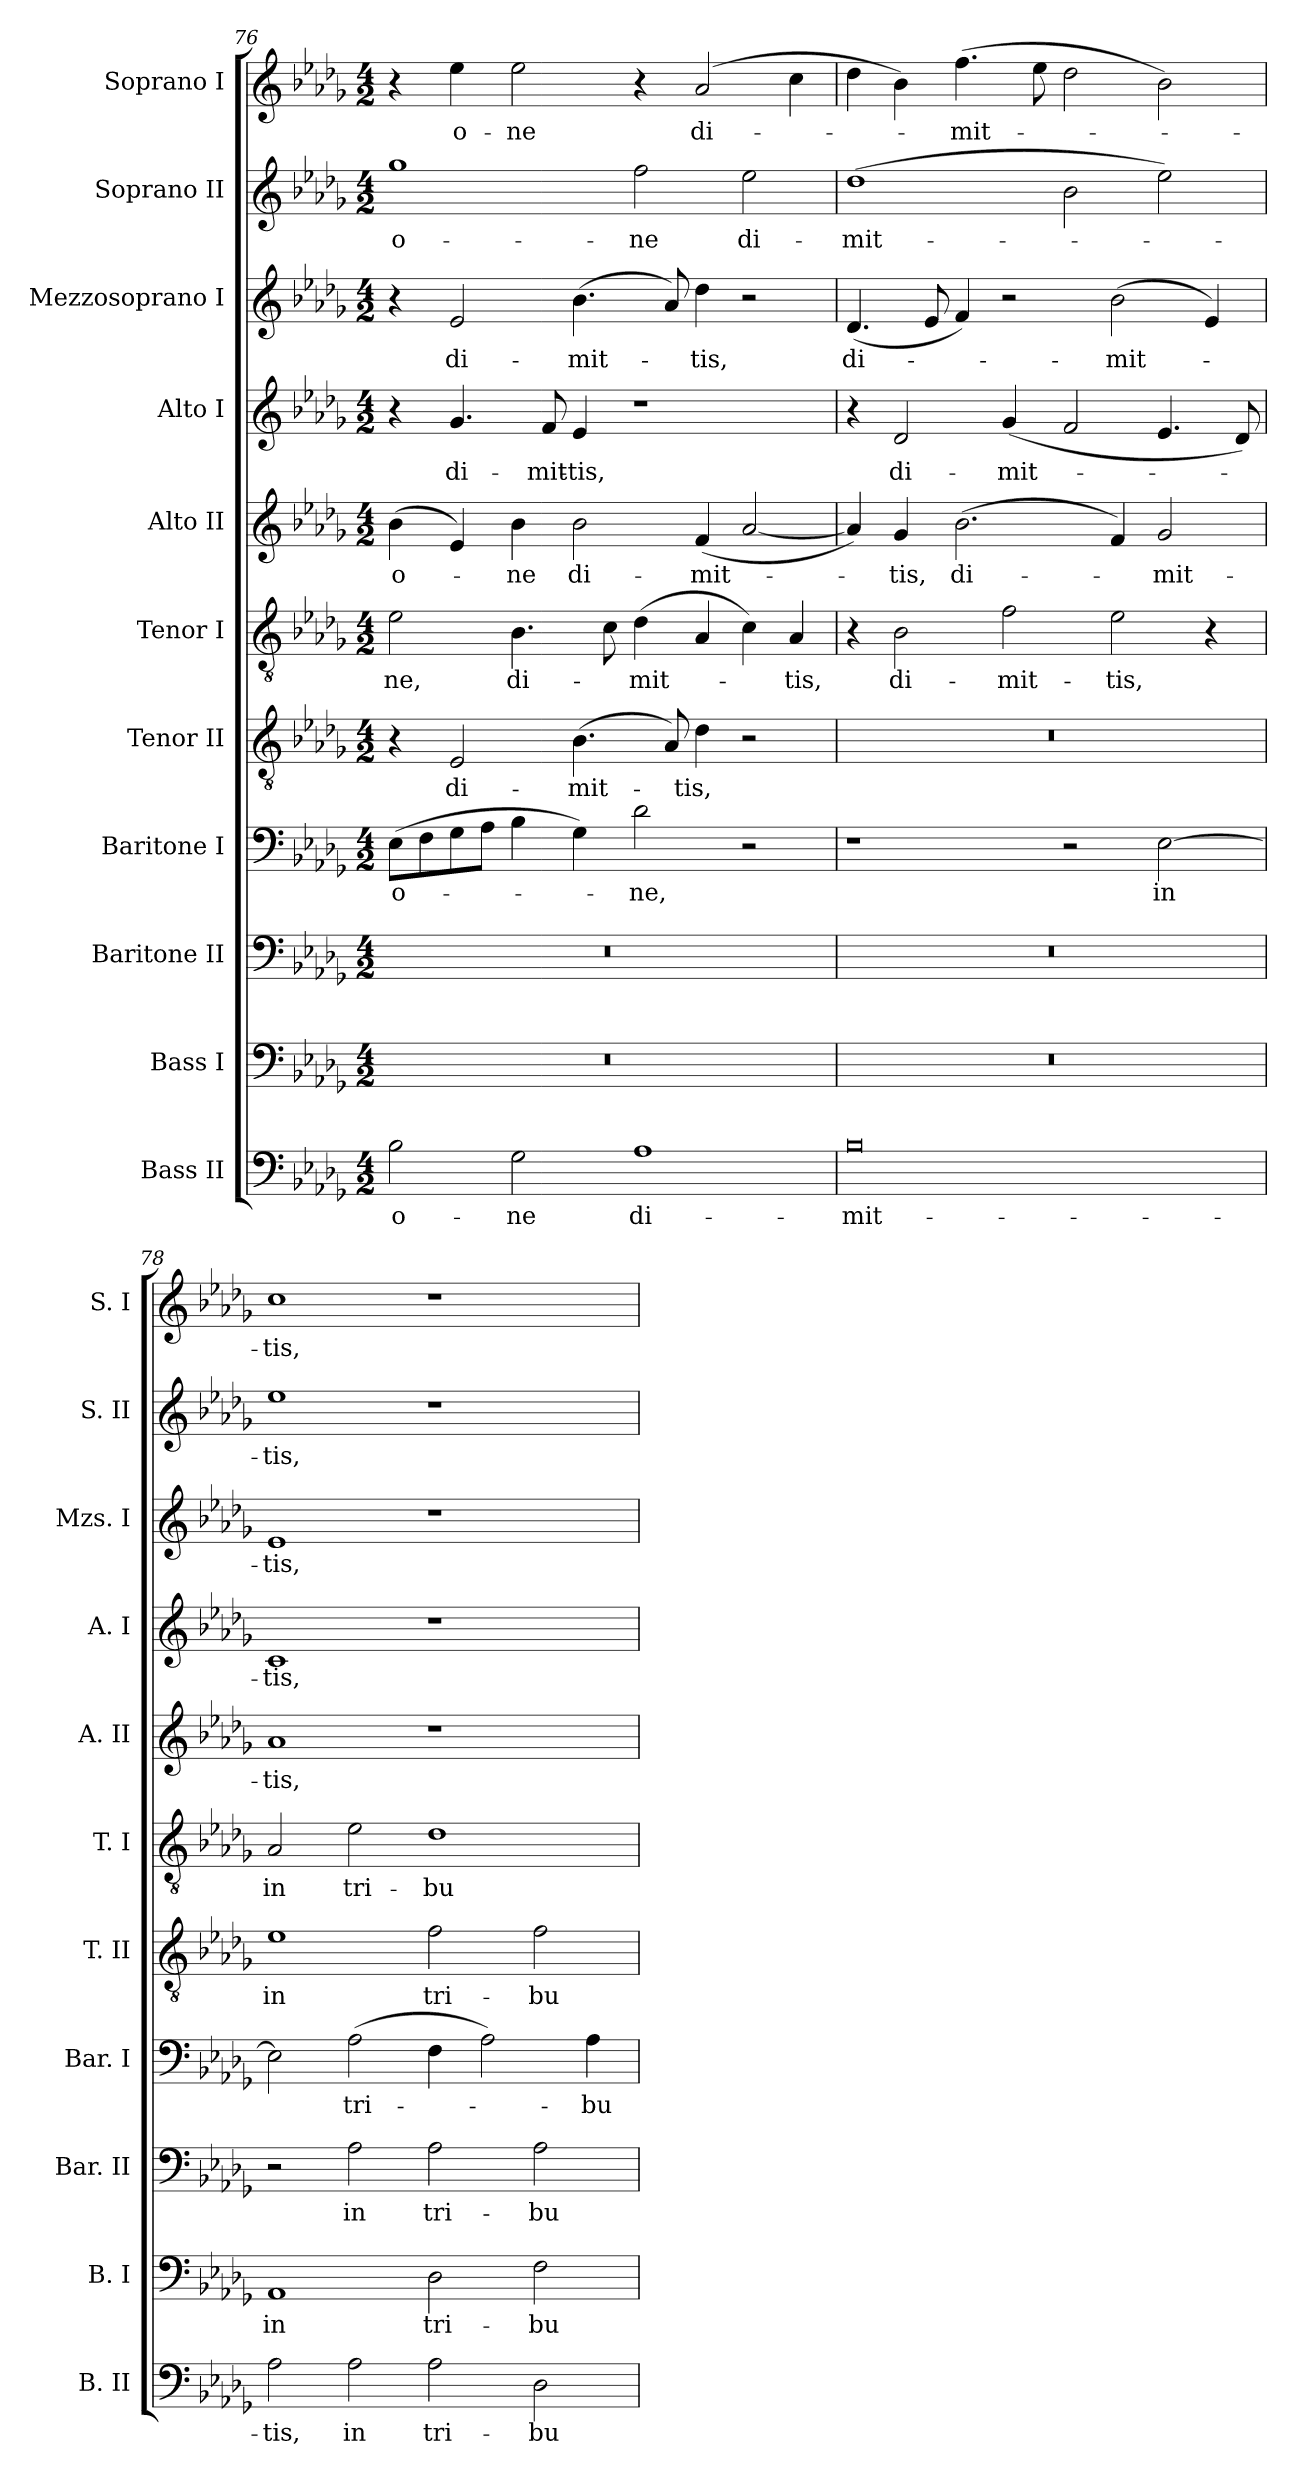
**kern	**text	**kern	**text	**kern	**text	**kern	**text	**kern	**text	**kern	**text	**kern	**text	**kern	**text	**kern	**text	**kern	**text	**kern	**text
*part11	*part11	*part10	*part10	*part9	*part9	*part8	*part8	*part7	*part7	*part6	*part6	*part5	*part5	*part4	*part4	*part3	*part3	*part2	*part2	*part1	*part1
*staff11	*staff11	*staff10	*staff10	*staff9	*staff9	*staff8	*staff8	*staff7	*staff7	*staff6	*staff6	*staff5	*staff5	*staff4	*staff4	*staff3	*staff3	*staff2	*staff2	*staff1	*staff1
*I"Bass II	*	*I"Bass I	*	*I"Baritone II	*	*I"Baritone I	*	*I"Tenor II	*	*I"Tenor I	*	*I"Alto II	*	*I"Alto I	*	*I"Mezzosoprano I	*	*I"Soprano II	*	*I"Soprano I	*
*I'B. II	*	*I'B. I	*	*I'Bar. II	*	*I'Bar. I	*	*I'T. II	*	*I'T. I	*	*I'A. II	*	*I'A. I	*	*I'Mzs. I	*	*I'S. II	*	*I'S. I	*
!!LO:PB:g=z
*clefF4	*	*clefF4	*	*clefF4	*	*clefF4	*	*clefGv2	*	*clefGv2	*	*clefG2	*	*clefG2	*	*clefG2	*	*clefG2	*	*clefG2	*
*k[b-e-a-d-g-]	*	*k[b-e-a-d-g-]	*	*k[b-e-a-d-g-]	*	*k[b-e-a-d-g-]	*	*k[b-e-a-d-g-]	*	*k[b-e-a-d-g-]	*	*k[b-e-a-d-g-]	*	*k[b-e-a-d-g-]	*	*k[b-e-a-d-g-]	*	*k[b-e-a-d-g-]	*	*k[b-e-a-d-g-]	*
*D-:	*	*D-:	*	*D-:	*	*D-:	*	*D-:	*	*D-:	*	*D-:	*	*D-:	*	*D-:	*	*D-:	*	*D-:	*
*M4/2	*	*M4/2	*	*M4/2	*	*M4/2	*	*M4/2	*	*M4/2	*	*M4/2	*	*M4/2	*	*M4/2	*	*M4/2	*	*M4/2	*
=76	=76	=76	=76	=76	=76	=76	=76	=76	=76	=76	=76	=76	=76	=76	=76	=76	=76	=76	=76	=76	=76
2B-\	-o-	0r	.	0r	.	(8E-\L	-o-	4r	.	2e-\	-ne,	(4b-\	-o-	4r	.	4r	.	1gg-	-o-	4r	.
.	.	.	.	.	.	8F\	.	.	.	.	.	.	.	.	.	.	.	.	.	.	.
.	.	.	.	.	.	8G-\	.	2E-/	di-	.	.	4e-/)	.	4.g-/	di-	2e-/	di-	.	.	4ee-\	o-
.	.	.	.	.	.	8A-\J	.	.	.	.	.	.	.	.	.	.	.	.	.	.	.
2G-\	-ne	.	.	.	.	4B-\	.	.	.	4.B-\	di-	4b-\	-ne	.	.	.	.	.	.	2ee-\	-ne
.	.	.	.	.	.	.	.	.	.	.	.	.	.	8f/	-mit-	.	.	.	.	.	.
.	.	.	.	.	.	4G-\)	.	(4.B-\	-mit-	.	.	2b-\	di-	4e-/	-tis,	(4.b-\	-mit-	.	.	.	.
.	.	.	.	.	.	.	.	.	.	8c\	.	.	.	.	.	.	.	.	.	.	.
1A-	di-	.	.	.	.	2d-\	-ne,	.	.	(4d-\	-mit-	.	.	1r	.	.	.	2ff\	-ne	4r	.
.	.	.	.	.	.	.	.	8A-/)	.	.	.	.	.	.	.	8a-/)	.	.	.	.	.
.	.	.	.	.	.	.	.	4d-\	-tis,	4A-/	.	(4f/	-mit-	.	.	4dd-\	-tis,	.	.	(2a-/	di-
.	.	.	.	.	.	2r	.	2r	.	4c\)	.	[2a-/	.	.	.	2r	.	2ee-\	di-	.	.
.	.	.	.	.	.	.	.	.	.	4A-/	-tis,	.	.	.	.	.	.	.	.	4cc\	.
=77	=77	=77	=77	=77	=77	=77	=77	=77	=77	=77	=77	=77	=77	=77	=77	=77	=77	=77	=77	=77	=77
0B-	-mit-	0r	.	0r	.	1r	.	0r	.	4r	.	4a-/])	.	4r	.	(4.d-/	di-	(1dd-	-mit-	4dd-\	.
.	.	.	.	.	.	.	.	.	.	2B-\	di-	4g-/	-tis,	2d-/	di-	.	.	.	.	4b-\)	.
.	.	.	.	.	.	.	.	.	.	.	.	.	.	.	.	8e-/	.	.	.	.	.
.	.	.	.	.	.	.	.	.	.	.	.	(2.b-\	di-	.	.	4f/)	.	.	.	(4.ff\	-mit-
.	.	.	.	.	.	.	.	.	.	2f\	-mit-	.	.	(4g-/	-mit-	2r	.	.	.	.	.
.	.	.	.	.	.	.	.	.	.	.	.	.	.	.	.	.	.	.	.	8ee-\	.
.	.	.	.	.	.	2r	.	.	.	.	.	.	.	2f/	.	.	.	2b-\	.	2dd-\	.
.	.	.	.	.	.	.	.	.	.	2e-\	-tis,	4f/)	.	.	.	(2b-\	-mit-	.	.	.	.
.	.	.	.	.	.	[2E-\	in	.	.	.	.	2g-/	-mit-	4.e-/	.	.	.	2ee-\)	.	2b-\)	.
.	.	.	.	.	.	.	.	.	.	4r	.	.	.	.	.	4e-/)	.	.	.	.	.
.	.	.	.	.	.	.	.	.	.	.	.	.	.	8d-/)	.	.	.	.	.	.	.
=78	=78	=78	=78	=78	=78	=78	=78	=78	=78	=78	=78	=78	=78	=78	=78	=78	=78	=78	=78	=78	=78
2A-\	-tis,	1AA-	-in	2r	.	2E-\]	.	1e-	in	2A-/	in	1a-	-tis,	1c	-tis,	1e-	-tis,	1ee-	-tis,	1cc	-tis,
2A-\	in	.	.	2A-\	in	(2A-\	tri-	.	.	2e-\	tri-	.	.	.	.	.	.	.	.	.	.
2A-\	tri-	2D-\	tri-	2A-\	tri-	4F\	.	2f\	tri-	1d-	-bu-	1r	.	1r	.	1r	.	1r	.	1r	.
.	.	.	.	.	.	2A-\)	.	.	.	.	.	.	.	.	.	.	.	.	.	.	.
2D-\	-bu-	2F\	-bu-	2A-\	-bu-	.	.	2f\	-bu-	.	.	.	.	.	.	.	.	.	.	.	.
.	.	.	.	.	.	4A-\	-bu-	.	.	.	.	.	.	.	.	.	.	.	.	.	.
=	=	=	=	=	=	=	=	=	=	=	=	=	=	=	=	=	=	=	=	=	=
*-	*-	*-	*-	*-	*-	*-	*-	*-	*-	*-	*-	*-	*-	*-	*-	*-	*-	*-	*-	*-	*-
